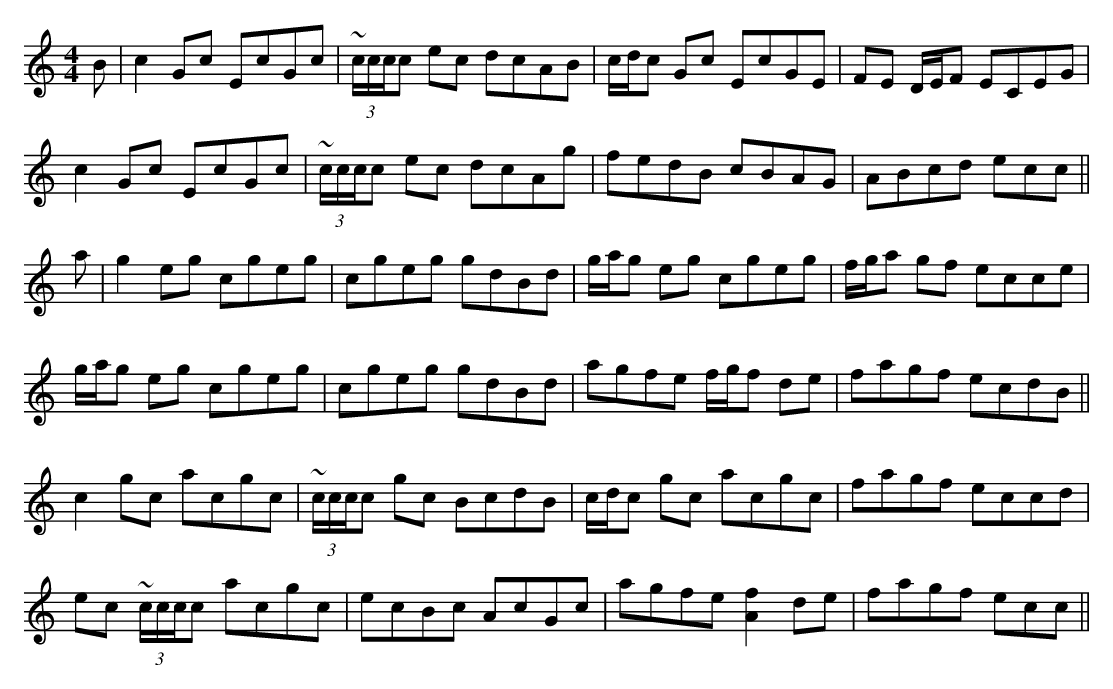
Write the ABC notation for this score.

X:1
M:4/4
K:C
B|c2 Gc EcGc|~(3c/c/c/c ec dcAB|c/d/c Gc EcGE|FE D/E/F ECEG|
c2 Gc EcGc|~(3c/c/c/c ec dcAg|fedB cBAG|ABcd ecc||
a|g2 eg cgeg|cgeg gdBd|g/a/g eg cgeg|f/g/a gf ecce|
g/a/g eg cgeg|cgeg gdBd|agfe f/g/f de|fagf ecdB||
c2 gc acgc|~(3c/c/c/c gc BcdB|c/d/c gc acgc|fagf eccd|
ec ~(3c/c/c/c acgc|ecBc AcGc|agfe [f2A2] de|fagf ecc||
